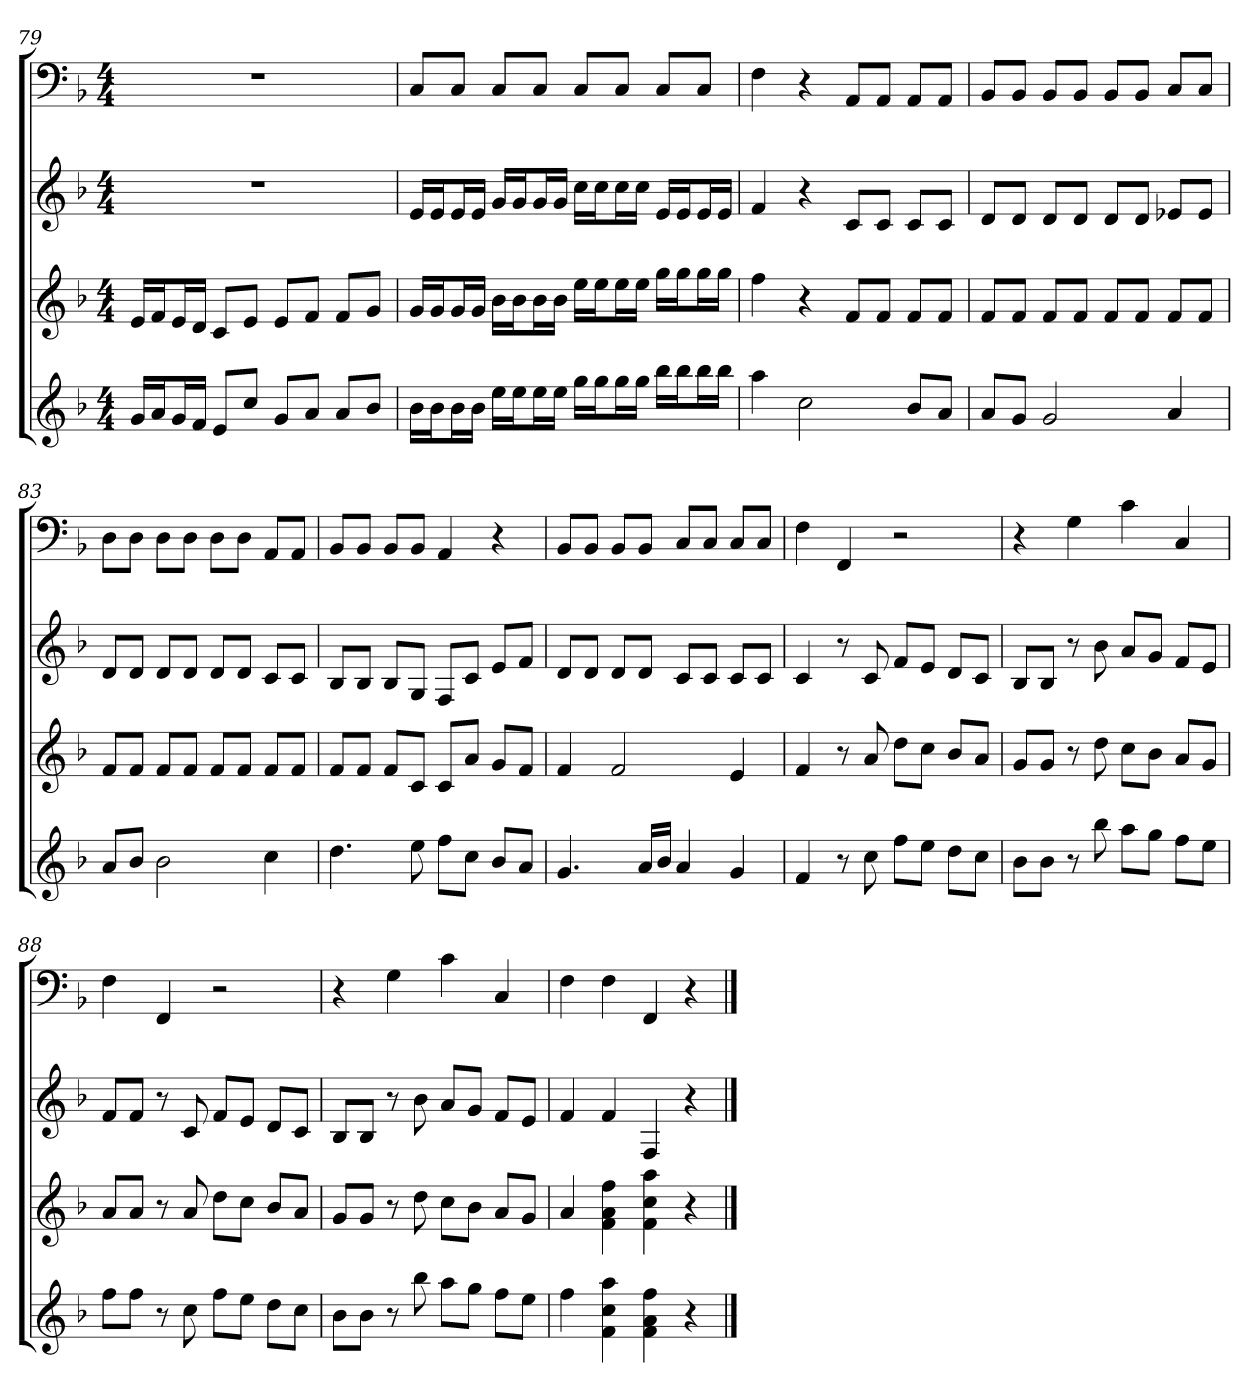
**kern	**kern	**kern	**kern
*part4	*part3	*part2	*part1
*staff4	*staff3	*staff2	*staff1
*k[b-]	*k[b-]	*k[b-]	*k[b-]
*F:	*F:	*F:	*F:
*M4/4	*M4/4	*M4/4	*M4/4
=79	=79	=79	=79
16gLL	16eLL	1r	1r
16aJ	16fJ	.	.
16gL	16eL	.	.
16fJJ	16dJJ	.	.
8eL	8cL	.	.
8ccJ	8eJ	.	.
8gL	8eL	.	.
8aJ	8fJ	.	.
8aL	8fL	.	.
8b-J	8gJ	.	.
=80	=80	=80	=80
16b-LL	16gLL	16eLL	8CL
16b-J	16gJ	16eJ	.
16b-L	16gL	16eL	8CJ
16b-JJ	16gJJ	16eJJ	.
16eeLL	16b-LL	16gLL	8CL
16eeJ	16b-J	16gJ	.
16eeL	16b-L	16gL	8CJ
16eeJJ	16b-JJ	16gJJ	.
16ggLL	16eeLL	16ccLL	8CL
16ggJ	16eeJ	16ccJ	.
16ggL	16eeL	16ccL	8CJ
16ggJJ	16eeJJ	16ccJJ	.
16bb-LL	16ggLL	16eLL	8CL
16bb-J	16ggJ	16eJ	.
16bb-L	16ggL	16eL	8CJ
16bb-JJ	16ggJJ	16eJJ	.
=81	=81	=81	=81
4aa	4ff	4f	4F
2cc	4r	4r	4r
.	8fL	8cL	8AAL
.	8fJ	8cJ	8AAJ
8b-L	8fL	8cL	8AAL
8aJ	8fJ	8cJ	8AAJ
=82	=82	=82	=82
8aL	8fL	8dL	8BB-L
8gJ	8fJ	8dJ	8BB-J
2g	8fL	8dL	8BB-L
.	8fJ	8dJ	8BB-J
.	8fL	8dL	8BB-L
.	8fJ	8dJ	8BB-J
4a	8fL	8e-XL	8CL
.	8fJ	8e-J	8CJ
=83	=83	=83	=83
8aL	8fL	8dL	8DL
8b-J	8fJ	8dJ	8DJ
2b-	8fL	8dL	8DL
.	8fJ	8dJ	8DJ
.	8fL	8dL	8DL
.	8fJ	8dJ	8DJ
4cc	8fL	8cL	8AAL
.	8fJ	8cJ	8AAJ
=84	=84	=84	=84
4.dd	8fL	8B-L	8BB-L
.	8fJ	8B-J	8BB-J
.	8fL	8B-L	8BB-L
8ee	8cJ	8GJ	8BB-J
8ffL	8cL	8FL	4AA
8ccJ	8aJ	8cJ	.
8b-L	8gL	8eL	4r
8aJ	8fJ	8fJ	.
=85	=85	=85	=85
4.g	4f	8dL	8BB-L
.	.	8dJ	8BB-J
.	2f	8dL	8BB-L
16aLL	.	8dJ	8BB-J
16b-JJ	.	.	.
4a	.	8cL	8CL
.	.	8cJ	8CJ
4g	4e	8cL	8CL
.	.	8cJ	8CJ
=86	=86	=86	=86
4f	4f	4c	4F
8r	8r	8r	4FF
8cc	8a	8c	.
8ffL	8ddL	8fL	2r
8eeJ	8ccJ	8eJ	.
8ddL	8b-L	8dL	.
8ccJ	8aJ	8cJ	.
=87	=87	=87	=87
8b-L	8gL	8B-L	4r
8b-J	8gJ	8B-J	.
8r	8r	8r	4G
8bb-	8dd	8b-	.
8aaL	8ccL	8aL	4c
8ggJ	8b-J	8gJ	.
8ffL	8aL	8fL	4C
8eeJ	8gJ	8eJ	.
=88	=88	=88	=88
8ffL	8aL	8fL	4F
8ffJ	8aJ	8fJ	.
8r	8r	8r	4FF
8cc	8a	8c	.
8ffL	8ddL	8fL	2r
8eeJ	8ccJ	8eJ	.
8ddL	8b-L	8dL	.
8ccJ	8aJ	8cJ	.
=89	=89	=89	=89
8b-L	8gL	8B-L	4r
8b-J	8gJ	8B-J	.
8r	8r	8r	4G
8bb-	8dd	8b-	.
8aaL	8ccL	8aL	4c
8ggJ	8b-J	8gJ	.
8ffL	8aL	8fL	4C
8eeJ	8gJ	8eJ	.
=90	=90	=90	=90
4ff	4a	4f	4F
4f 4cc 4aa	4f 4a 4ff	4f	4F
4f 4a 4ff	4f 4cc 4aa	4F	4FF
4r	4r	4r	4r
==	==	==	==
*-	*-	*-	*-
